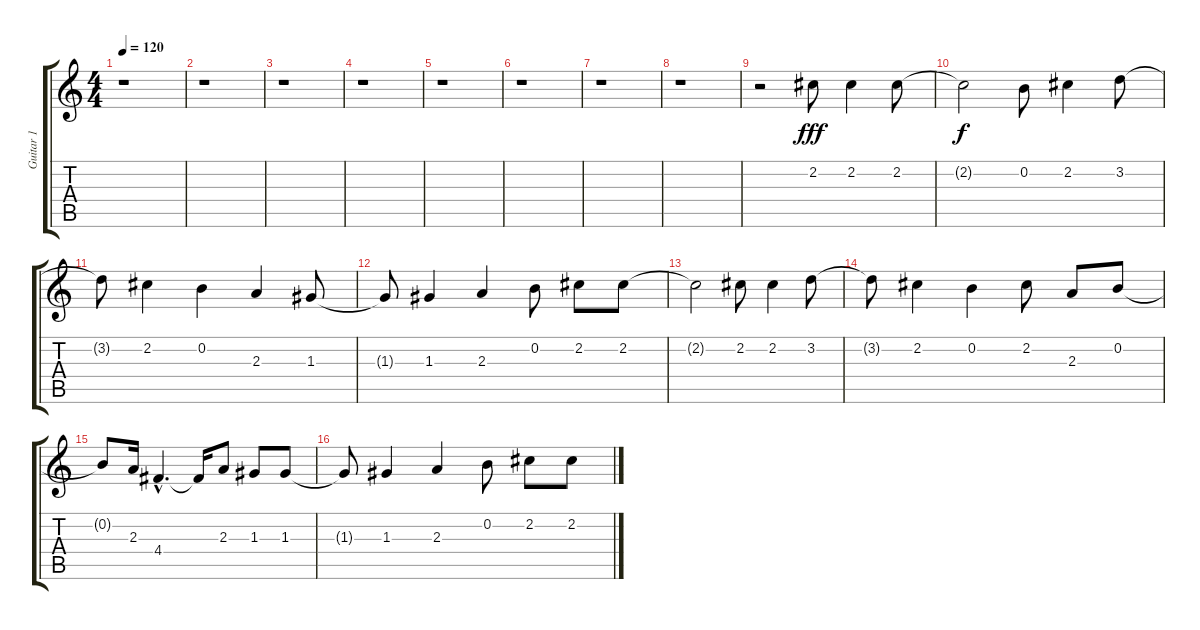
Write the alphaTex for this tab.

\track ("Guitar 1" "Guitar 1") {instrument distortionguitar}
\staff {score tabs}
\tuning (E4 B3 G3 D3 A2 E2) {hide}
\ts (4 4)
\tempo 120
\clef g2
\ks c
r.1{dy fff} |
r.1 |
r.1 |
r.1 |
r.1 |
r.1 |
r.1 |
r.1 |
r.2 2.2.8 2.2.4 2.2.8 |
2.2{t}.2{dy f} 0.2.8 2.2.4 3.2.8 |
3.2{t}.8 2.2.4 0.2.4 2.3.4 1.3.8 |
1.3{t}.8 1.3.4 2.3.4 0.2.8 2.2.8 2.2.8 |
2.2{t}.2 2.2.8 2.2.4 3.2.8 |
3.2{t}.8 2.2.4 0.2.4 2.2.8 2.3.8 0.2.8 |
0.2{t}.8 2.3.16 4.4{hac}.4{d} 4.4{t}.16 2.3.8 1.3.8 1.3.8 |
1.3{t}.8 1.3.4 2.3.4 0.2.8 2.2.8 2.2.8
